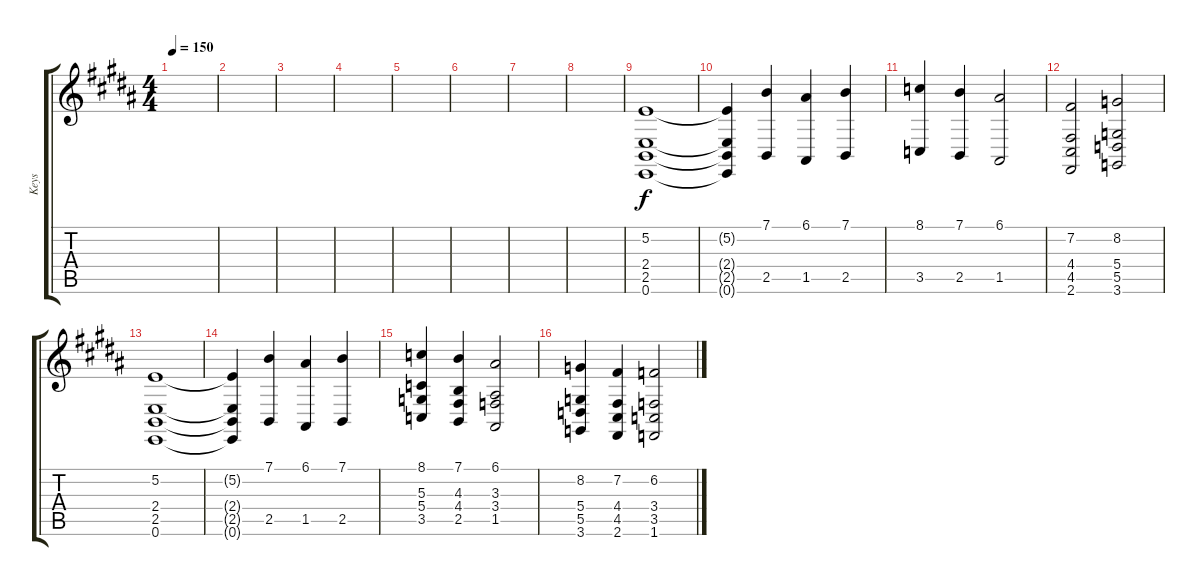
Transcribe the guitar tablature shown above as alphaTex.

\track ("Keys" "Keys") {instrument orchestralharp}
\staff {score tabs}
\tuning (E4 B3 G3 D3 A2 E2) {hide}
\ts (4 4)
\tempo 150
\clef g2
\ks b
|
|
|
|
|
|
|
|
(5.2 2.4 2.5 0.6).1{volume 12 instrument brasssection} |
(5.2{t} 2.4{t} 2.5{t} 0.6{t}).4 (7.1 2.5).4 (6.1 1.5).4 (7.1 2.5).4 |
(8.1 3.5).4 (7.1 2.5).4 (6.1 1.5).2 |
(7.2 4.4 4.5 2.6).2{instrument brasssection} (8.2 5.4 5.5 3.6).2 |
(5.2 2.4 2.5 0.6).1{instrument brasssection} |
(5.2{t} 2.4{t} 2.5{t} 0.6{t}).4 (7.1 2.5).4 (6.1 1.5).4 (7.1 2.5).4 |
(8.1 5.3 5.4 3.5).4 (7.1 4.3 4.4 2.5).4 (6.1 3.3 3.4 1.5).2 |
(8.2 5.4 5.5 3.6).4 (7.2 4.4 4.5 2.6).4 (6.2 3.4 3.5 1.6).2
